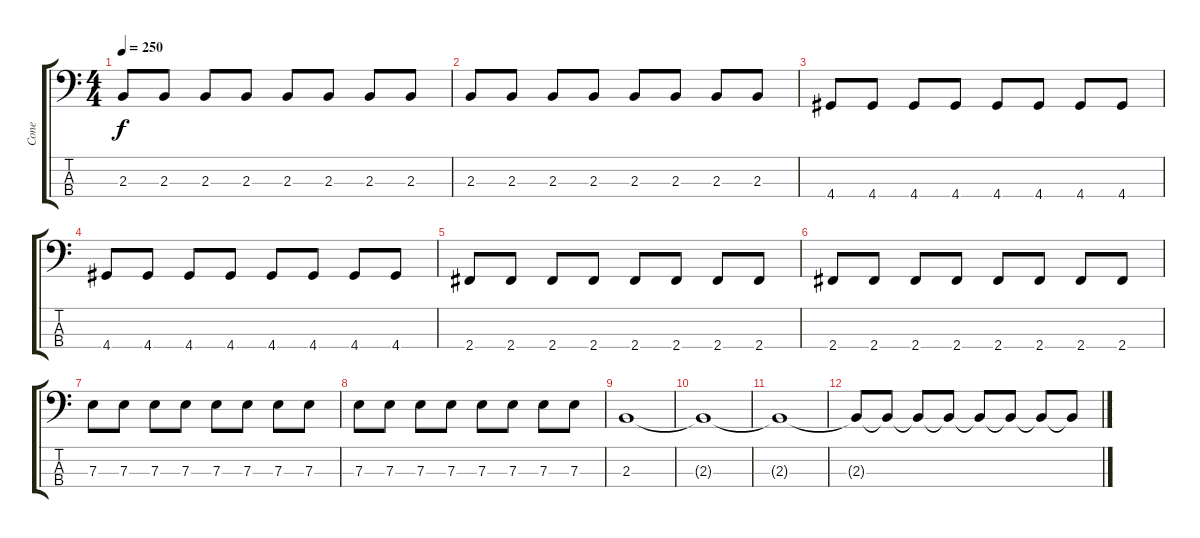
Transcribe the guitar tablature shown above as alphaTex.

\track ("Cone" "Cone") {instrument electricbasspick}
\staff {score tabs}
\tuning (G2 D2 A1 E1) {hide}
\ts (4 4)
\tempo 250
\clef f4
\ks c
2.3.8{dy f} 2.3.8 2.3.8 2.3.8 2.3.8 2.3.8 2.3.8 2.3.8 |
2.3.8 2.3.8 2.3.8 2.3.8 2.3.8 2.3.8 2.3.8 2.3.8 |
4.4.8 4.4.8 4.4.8 4.4.8 4.4.8 4.4.8 4.4.8 4.4.8 |
4.4.8 4.4.8 4.4.8 4.4.8 4.4.8 4.4.8 4.4.8 4.4.8 |
2.4.8 2.4.8 2.4.8 2.4.8 2.4.8 2.4.8 2.4.8 2.4.8 |
2.4.8 2.4.8 2.4.8 2.4.8 2.4.8 2.4.8 2.4.8 2.4.8 |
7.3.8 7.3.8 7.3.8 7.3.8 7.3.8 7.3.8 7.3.8 7.3.8 |
7.3.8 7.3.8 7.3.8 7.3.8 7.3.8 7.3.8 7.3.8 7.3.8 |
2.3.1 |
2.3{t}.1 |
2.3{t}.1{volume 0} |
2.3{t}.8 2.3{t}.8 2.3{t}.8 2.3{t}.8 2.3{t}.8 2.3{t}.8 2.3{t}.8 2.3{t}.8
